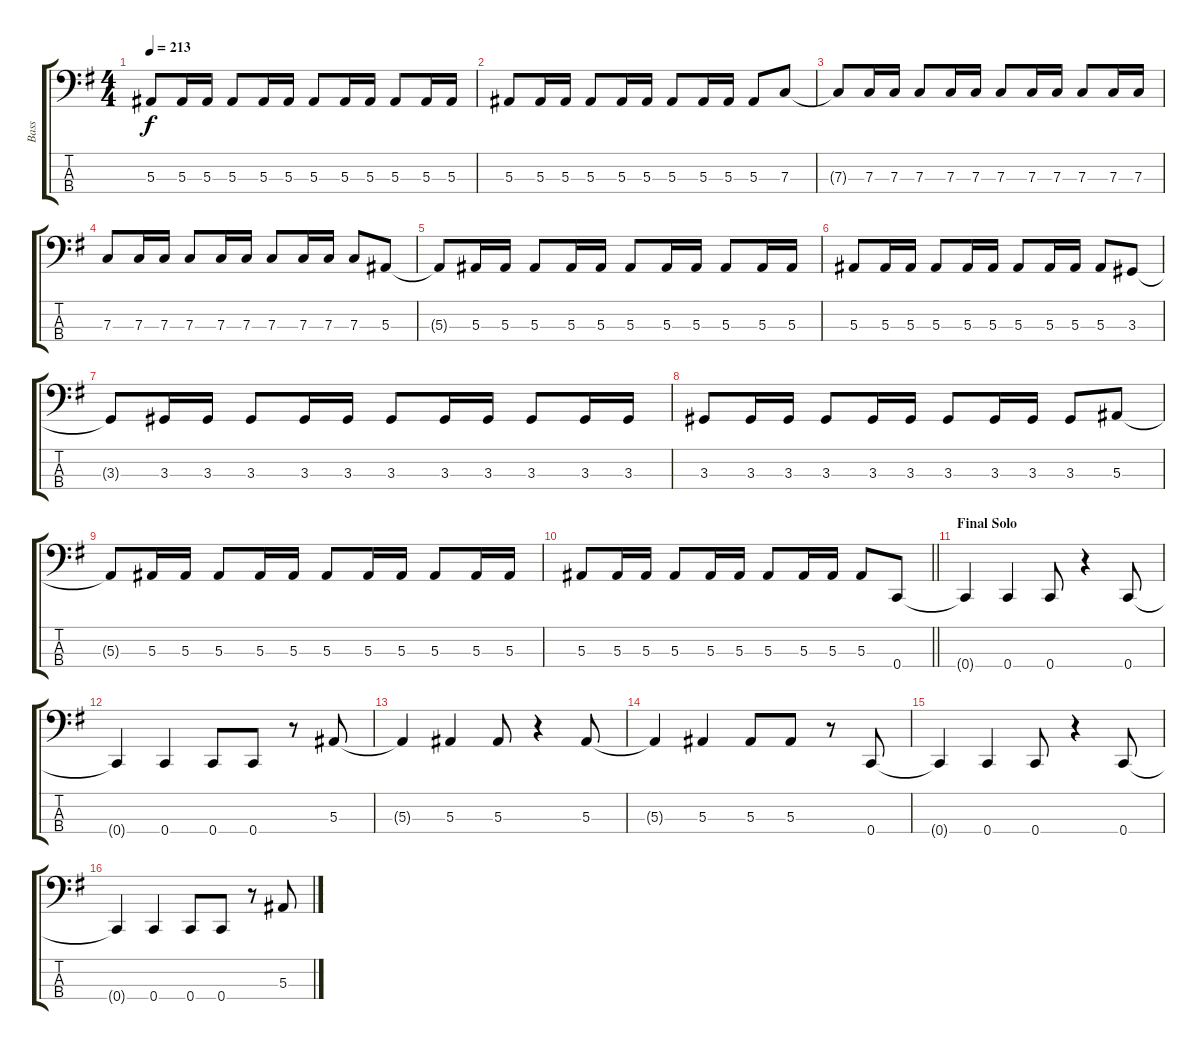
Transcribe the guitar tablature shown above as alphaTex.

\track ("Bass" "Bass") {instrument electricbassfinger}
\staff {score tabs}
\tuning (Eb2 Bb1 F1 C1) {hide}
\ts (4 4)
\tempo 213
\clef f4
\ks eminor
5.3{t}.8{dy f} 5.3.16 5.3.16 5.3.8 5.3.16 5.3.16 5.3.8 5.3.16 5.3.16 5.3.8 5.3.16 5.3.16 |
5.3.8 5.3.16 5.3.16 5.3.8 5.3.16 5.3.16 5.3.8 5.3.16 5.3.16 5.3.8 7.3.8 |
7.3{t}.8 7.3.16 7.3.16 7.3.8 7.3.16 7.3.16 7.3.8 7.3.16 7.3.16 7.3.8 7.3.16 7.3.16 |
7.3.8 7.3.16 7.3.16 7.3.8 7.3.16 7.3.16 7.3.8 7.3.16 7.3.16 7.3.8 5.3.8 |
5.3{t}.8 5.3.16 5.3.16 5.3.8 5.3.16 5.3.16 5.3.8 5.3.16 5.3.16 5.3.8 5.3.16 5.3.16 |
5.3.8 5.3.16 5.3.16 5.3.8 5.3.16 5.3.16 5.3.8 5.3.16 5.3.16 5.3.8 3.3.8 |
3.3{t}.8 3.3.16 3.3.16 3.3.8 3.3.16 3.3.16 3.3.8 3.3.16 3.3.16 3.3.8 3.3.16 3.3.16 |
3.3.8 3.3.16 3.3.16 3.3.8 3.3.16 3.3.16 3.3.8 3.3.16 3.3.16 3.3.8 5.3.8 |
5.3{t}.8 5.3.16 5.3.16 5.3.8 5.3.16 5.3.16 5.3.8 5.3.16 5.3.16 5.3.8 5.3.16 5.3.16 |
\barLineRight lightlight
5.3.8 5.3.16 5.3.16 5.3.8 5.3.16 5.3.16 5.3.8 5.3.16 5.3.16 5.3.8 0.4.8 |
\section ("" "Final Solo")
0.4{t}.4 0.4.4 0.4.8 r.4 0.4.8 |
0.4{t}.4 0.4.4 0.4.8 0.4.8 r.8 5.3.8 |
5.3{t}.4 5.3.4 5.3.8 r.4 5.3.8 |
5.3{t}.4 5.3.4 5.3.8 5.3.8 r.8 0.4.8 |
0.4{t}.4 0.4.4 0.4.8 r.4 0.4.8 |
0.4{t}.4 0.4.4 0.4.8 0.4.8 r.8 5.3.8
